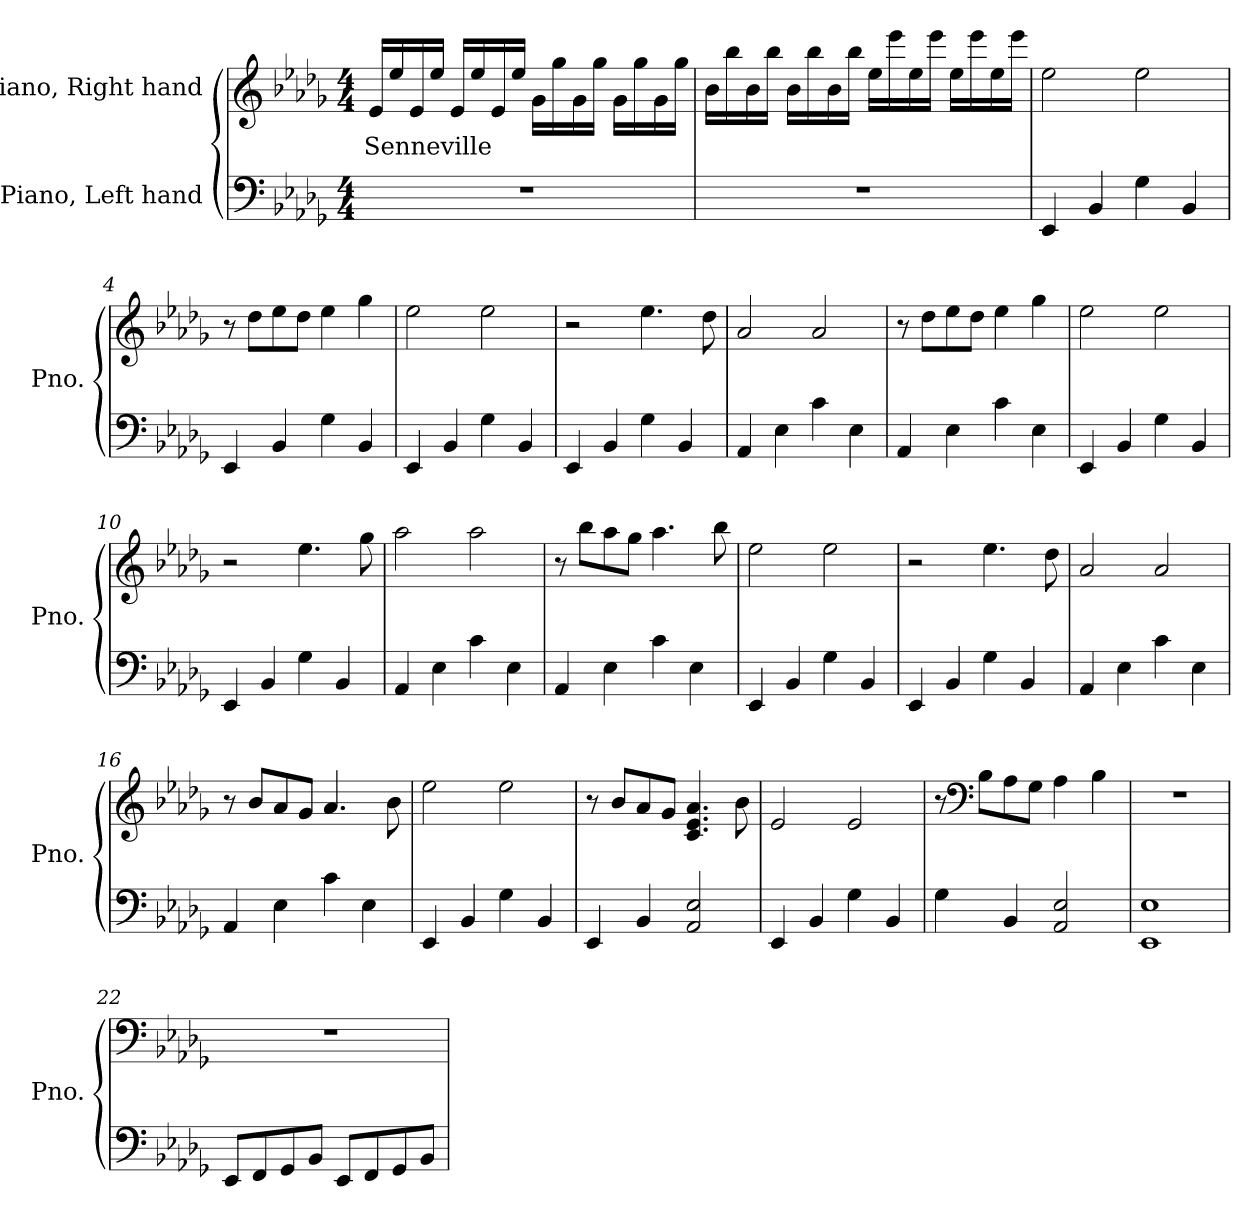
**kern	**kern	**text
*part2	*part1	*part1
*staff2	*staff1	*staff1
*I"Piano, Left hand	*I"Piano, Right hand	*
*I'Pno.	*I'Pno.	*
*clefF4	*clefG2	*
*k[b-e-a-d-g-]	*k[b-e-a-d-g-]	*
*M4/4	*M4/4	*
*MM120	*MM120	*
=1	=1	=1
!	!	!LO:LY:b
1r	16e-/LL	Senneville
.	16ee-/	.
.	16e-/	.
.	16ee-/JJ	.
.	16e-/LL	.
.	16ee-/	.
.	16e-/	.
.	16ee-/JJ	.
.	16g-\LL	.
.	16gg-\	.
.	16g-\	.
.	16gg-\JJ	.
.	16g-\LL	.
.	16gg-\	.
.	16g-\	.
.	16gg-\JJ	.
=2	=2	=2
1r	16b-\LL	.
.	16bb-\	.
.	16b-\	.
.	16bb-\JJ	.
.	16b-\LL	.
.	16bb-\	.
.	16b-\	.
.	16bb-\JJ	.
.	16ee-\LL	.
.	16eee-\	.
.	16ee-\	.
.	16eee-\JJ	.
.	16ee-\LL	.
.	16eee-\	.
.	16ee-\	.
.	16eee-\JJ	.
!!LO:LB:g=z
=3	=3	=3
4EE-/	2ee-\	.
4BB-/	.	.
4G-\	2ee-\	.
4BB-/	.	.
=4	=4	=4
4EE-/	8r	.
.	8dd-\L	.
4BB-/	8ee-\	.
.	8dd-\J	.
4G-\	4ee-\	.
4BB-/	4gg-\	.
=5	=5	=5
4EE-/	2ee-\	.
4BB-/	.	.
4G-\	2ee-\	.
4BB-/	.	.
=6	=6	=6
4EE-/	2r	.
4BB-/	.	.
4G-\	4.ee-\	.
4BB-/	.	.
.	8dd-\	.
=7	=7	=7
4AA-/	2a-/	.
4E-\	.	.
4c\	2a-/	.
4E-\	.	.
=8	=8	=8
4AA-/	8r	.
.	8dd-\L	.
4E-\	8ee-\	.
.	8dd-\J	.
4c\	4ee-\	.
4E-\	4gg-\	.
=9	=9	=9
4EE-/	2ee-\	.
4BB-/	.	.
4G-\	2ee-\	.
4BB-/	.	.
!!LO:LB:g=z
=10	=10	=10
4EE-/	2r	.
4BB-/	.	.
4G-\	4.ee-\	.
4BB-/	.	.
.	8gg-\	.
=11	=11	=11
4AA-/	2aa-\	.
4E-\	.	.
4c\	2aa-\	.
4E-\	.	.
=12	=12	=12
4AA-/	8r	.
.	8bb-\L	.
4E-\	8aa-\	.
.	8gg-\J	.
4c\	4.aa-\	.
4E-\	.	.
.	8bb-\	.
=13	=13	=13
4EE-/	2ee-\	.
4BB-/	.	.
4G-\	2ee-\	.
4BB-/	.	.
=14	=14	=14
4EE-/	2r	.
4BB-/	.	.
4G-\	4.ee-\	.
4BB-/	.	.
.	8dd-\	.
=15	=15	=15
4AA-/	2a-/	.
4E-\	.	.
4c\	2a-/	.
4E-\	.	.
=16	=16	=16
4AA-/	8r	.
.	8b-/L	.
4E-\	8a-/	.
.	8g-/J	.
4c\	4.a-/	.
4E-\	.	.
.	8b-\	.
!!LO:LB:g=z
=17	=17	=17
4EE-/	2ee-\	.
4BB-/	.	.
4G-\	2ee-\	.
4BB-/	.	.
=18	=18	=18
4EE-/	8r	.
.	8b-/L	.
4BB-/	8a-/	.
.	8g-/J	.
2AA-/ 2E-/	4.c/ 4.e-/ 4.a-/	.
.	8b-\	.
=19	=19	=19
4EE-/	2e-/	.
4BB-/	.	.
4G-\	2e-/	.
4BB-/	.	.
=20	=20	=20
4G-\	8r	.
*	*clefF4	*
.	8B-\L	.
4BB-/	8A-\	.
.	8G-\J	.
2AA-/ 2E-/	4A-\	.
.	4B-\	.
=21	=21	=21
1EE- 1E-	1r	.
=22	=22	=22
8EE-/L	1r	.
8FF/	.	.
8GG-/	.	.
8BB-/J	.	.
8EE-/L	.	.
8FF/	.	.
8GG-/	.	.
8BB-/J	.	.
=	=	=
*-	*-	*-
